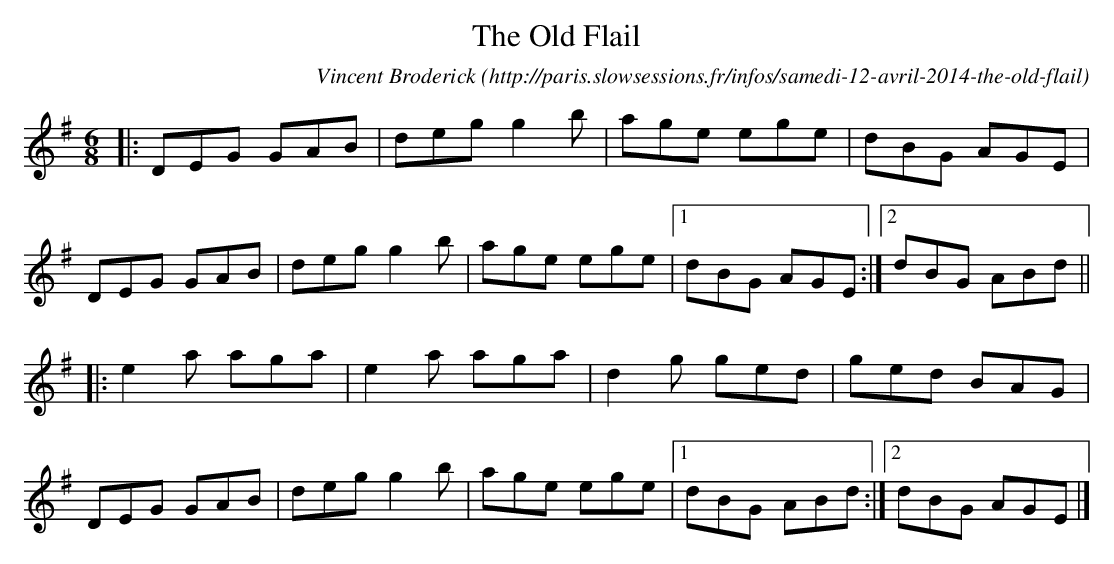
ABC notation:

X:1
T:Old Flail, The
O:http://paris.slowsessions.fr/infos/samedi-12-avril-2014-the-old-flail
C:Vincent Broderick
M:6/8
L:1/8
K:G
|:DEG GAB|deg g2b|age ege|dBG AGE|
  DEG GAB|deg g2b|age ege|1dBG AGE:|2dBG ABd||
|:e2a aga|e2a aga|d2g ged|ged BAG|
  DEG GAB|deg g2b|age ege|1dBG ABd:|2dBG AGE|]
